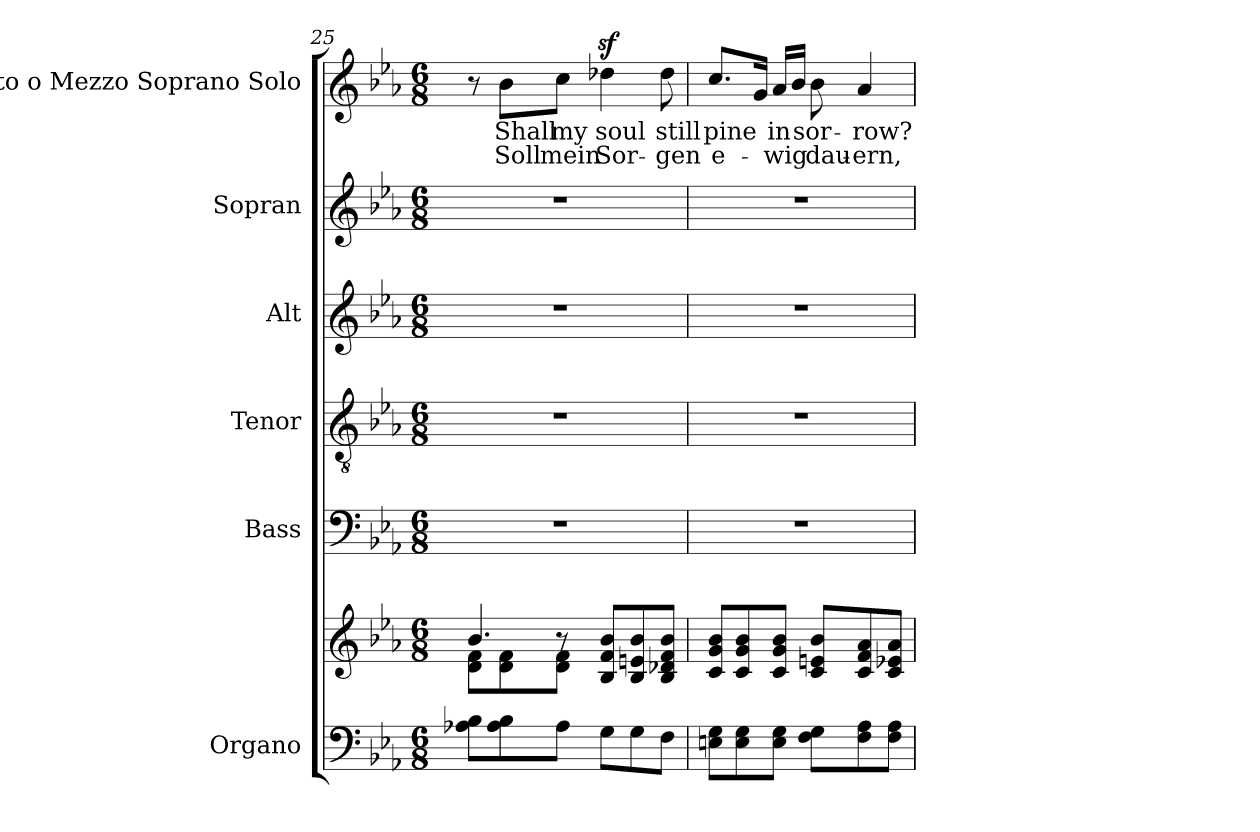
**kern	**kern	**kern	**kern	**kern	**kern	**kern	**text	**text
*part6	*part6	*part5	*part4	*part3	*part2	*part1	*part1	*part1
*staff7	*staff6	*staff5	*staff4	*staff3	*staff2	*staff1	*staff1	*staff1
*I"Organo	*	*I"Bass	*I"Tenor	*I"Alt	*I"Sopran	*I"Alto o Mezzo Soprano Solo	*	*
*	*	*I'B	*I'T	*I'A	*I'S	*I'S o l o	*	*
!!LO:PB:g=z
*clefF4	*clefG2	*clefF4	*clefGv2	*clefG2	*clefG2	*clefG2	*	*
*k[b-e-a-]	*k[b-e-a-]	*k[b-e-a-]	*k[b-e-a-]	*k[b-e-a-]	*k[b-e-a-]	*k[b-e-a-]	*	*
*E-:	*E-:	*E-:	*E-:	*E-:	*E-:	*E-:	*	*
*M6/8	*M6/8	*M6/8	*M6/8	*M6/8	*M6/8	*M6/8	*	*
=25	=25	=25	=25	=25	=25	=25	=25	=25
*	*^	*	*	*	*	*	*	*
*	*	*^	*	*	*	*	*	*	*
8A-X\ 8B-\L	4.b-/	8d\ 8f\L	4ryy	2.r	2.r	2.r	2.r	8r	.	.
!	!	!	!	!	!	!	!	!	!LO:LY:b	!LO:LY:b
8A-\ 8B-\	.	8d\ 8f\	.	.	.	.	.	8b-\L	Shall	Soll
!	!	!	!	!	!	!	!	!	!LO:LY:b	!LO:LY:b
8A-\J	.	8d\ 8f\J	8r	.	.	.	.	8cc\J	my	mein
!	!	!	!	!	!	!	!	!	!LO:LY:b	!LO:LY:b
8G\L	8B-/ 8f/ 8b-/L	4.ryy	4.ryy	.	.	.	.	4dd-Xz<\	soul	Sor-
8G\	8B-/ 8en/ 8b-/	.	.	.	.	.	.	.	.	.
!	!	!	!	!	!	!	!	!	!LO:LY:b	!LO:LY:b
8F\J	8B-/ 8d-X/ 8f/ 8b-/J	.	.	.	.	.	.	8dd-\	still	-gen
*	*v	*v	*v	*	*	*	*	*	*	*
=26	=26	=26	=26	=26	=26	=26	=26	=26
!	!	!	!	!	!	!	!LO:LY:b	!LO:LY:b
8En\ 8G\L	8c/ 8g/ 8b-/L	2.r	2.r	2.r	2.r	8.cc/L	pine	e-
8E\ 8G\	8c/ 8g/ 8b-/	.	.	.	.	.	.	.
.	.	.	.	.	.	16g/Jk	.	.
!	!	!	!	!	!	!	!LO:LY:b	!LO:LY:b
8E\ 8G\J	8c/ 8g/ 8b-/J	.	.	.	.	16a-/LL	in	-wig
.	.	.	.	.	.	16b-/JJ	.	.
!	!	!	!	!	!	!	!LO:LY:b	!LO:LY:b
8F\ 8G\L	8c/ 8en/ 8b-/L	.	.	.	.	8b-\	sor-	dau-
!	!	!	!	!	!	!	!LO:LY:b	!LO:LY:b
8F\ 8A-\	8c/ 8f/ 8a-/	.	.	.	.	4a-/	-row?	-ern,
8F\ 8A-\J	8c/ 8e-X/ 8a-/J	.	.	.	.	.	.	.
=	=	=	=	=	=	=	=	=
*-	*-	*-	*-	*-	*-	*-	*-	*-
